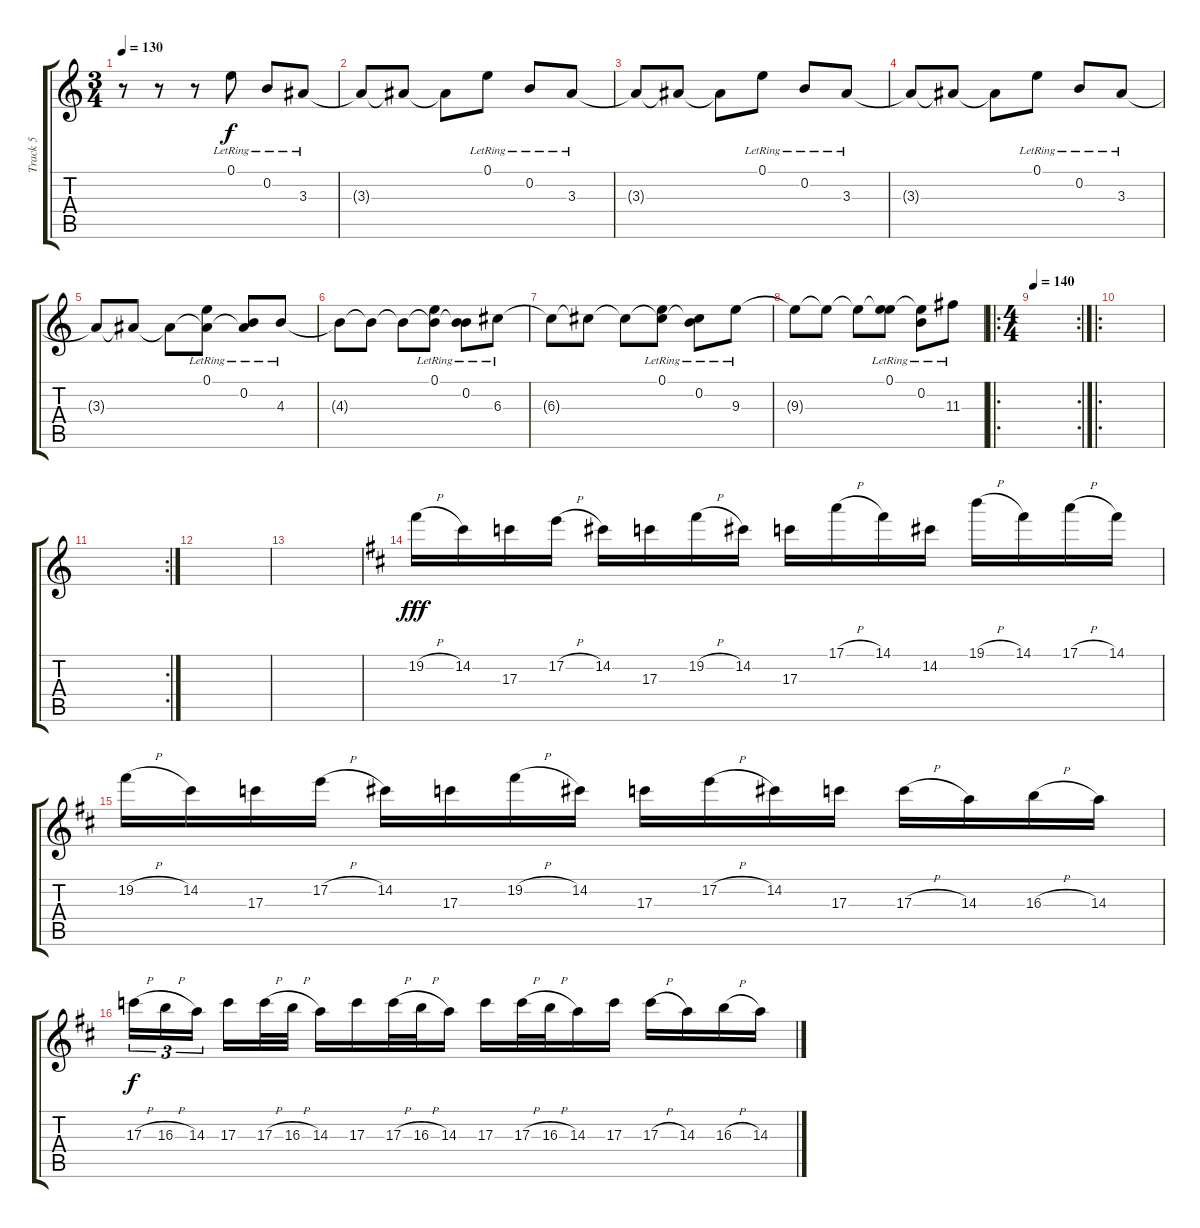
\track ("Track 5" "Track 5") {instrument distortionguitar}
\staff {score tabs}
\tuning (E4 B3 G3 D3 A2 E2) {hide}
\ts (3 4)
\tempo 130
\clef g2
\ks c
r.8{dy f} r.8 r.8 0.1{lr}.8 0.2{lr}.8 3.3{lr}.8 |
3.3{t}.8 3.3{t}.8 3.3{t}.8 0.1{lr}.8 0.2{lr}.8 3.3{lr}.8 |
3.3{t}.8 3.3{t}.8 3.3{t}.8 0.1{lr}.8 0.2{lr}.8 3.3{lr}.8 |
3.3{t}.8 3.3{t}.8 3.3{t}.8 0.1{lr}.8 0.2{lr}.8 3.3{lr}.8 |
3.3{t}.8 3.3{t}.8 3.3{t}.8 (0.1{lr} 3.3{t}).8 (0.2{lr} 3.3{t}).8 4.3{lr}.8 |
4.3{t}.8 4.3{t}.8 4.3{t}.8 (0.1{lr} 4.3{t}).8 (0.2{lr} 4.3{t}).8 6.3{lr}.8 |
6.3{t}.8 6.3{t}.8 6.3{t}.8 (0.1{lr} 6.3{t}).8 (0.2{lr} 6.3{t}).8 9.3{lr}.8 |
9.3{t}.8 9.3{t}.8 9.3{t}.8 (0.1{lr} 9.3{t}).8 (0.2{lr} 9.3{t}).8 11.3{lr}.8 |
\ro
\rc 2
\ts (4 4)
\tempo 140
|
\ro
|
\rc 2
|
|
|
\ks d
19.2{h}.16{dy fff} 14.2.16 17.3.16 17.2{h}.16 14.2.16 17.3.16 19.2{h}.16 14.2.16 17.3.16 17.1{h}.16 14.1.16 14.2.16 19.1{h}.16 14.1.16 17.1{h}.16 14.1.16 |
19.2{h}.16 14.2.16 17.3.16 17.2{h}.16 14.2.16 17.3.16 19.2{h}.16 14.2.16 17.3.16 17.2{h}.16 14.2.16 17.3.16 17.3{h}.16 14.3.16 16.3{h}.16 14.3.16 |
17.3{h}.16{tu (3 2) dy f} 16.3{h}.16{tu (3 2)} 14.3.16{tu (3 2) beam splitsecondary} 17.3.16 17.3{h}.32 16.3{h}.32 14.3.16 17.3.16 17.3{h}.32 16.3{h}.32 14.3.16 17.3.16 17.3{h}.32 16.3{h}.32 14.3.16 17.3.16 17.3{h}.16 14.3.16 16.3{h}.16 14.3.16
